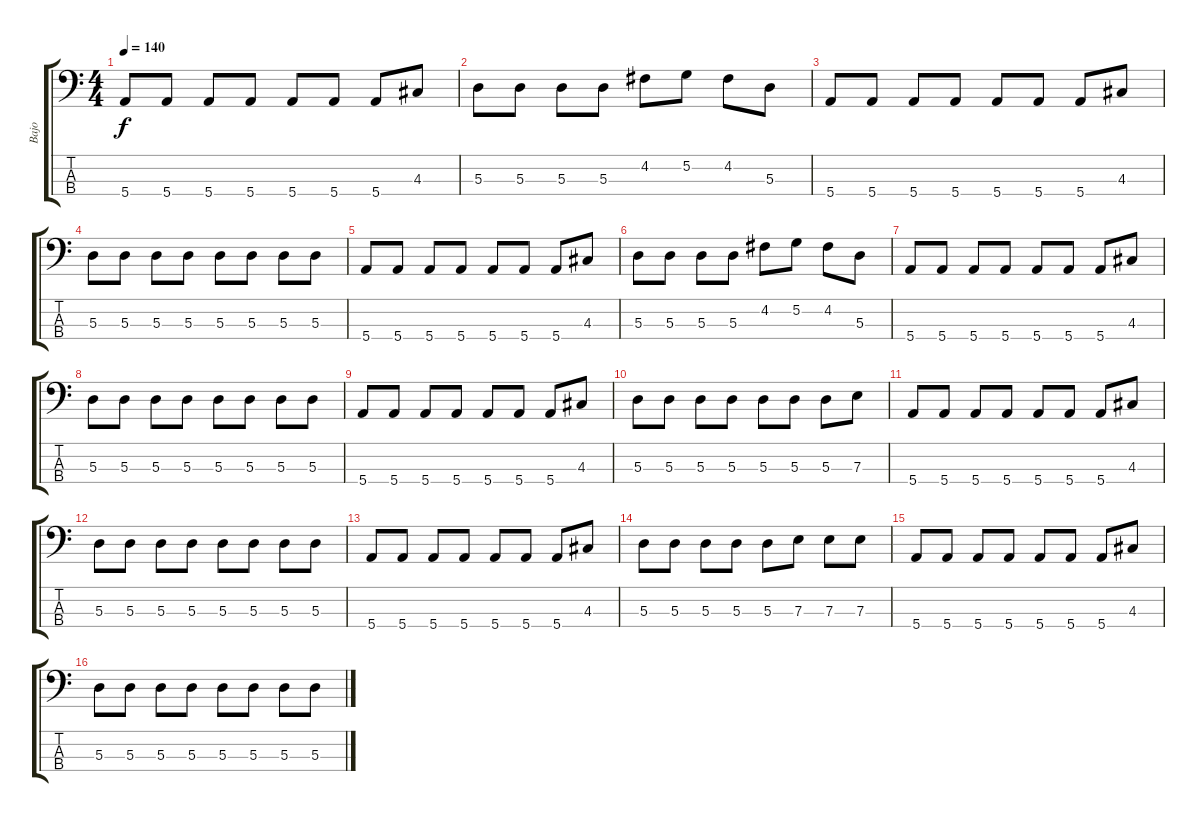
\track ("Bajo" "Bajo") {instrument electricbassfinger}
\staff {score tabs}
\tuning (G2 D2 A1 E1) {hide}
\ts (4 4)
\tempo 140
\clef f4
\ks c
5.4.8{dy f} 5.4.8 5.4.8 5.4.8 5.4.8 5.4.8 5.4.8 4.3.8 |
5.3.8 5.3.8 5.3.8 5.3.8 4.2.8 5.2.8 4.2.8 5.3.8 |
5.4.8 5.4.8 5.4.8 5.4.8 5.4.8 5.4.8 5.4.8 4.3.8 |
5.3.8 5.3.8 5.3.8 5.3.8 5.3.8 5.3.8 5.3.8 5.3.8 |
5.4.8 5.4.8 5.4.8 5.4.8 5.4.8 5.4.8 5.4.8 4.3.8 |
5.3.8 5.3.8 5.3.8 5.3.8 4.2.8 5.2.8 4.2.8 5.3.8 |
5.4.8 5.4.8 5.4.8 5.4.8 5.4.8 5.4.8 5.4.8 4.3.8 |
5.3.8 5.3.8 5.3.8 5.3.8 5.3.8 5.3.8 5.3.8 5.3.8 |
5.4.8 5.4.8 5.4.8 5.4.8 5.4.8 5.4.8 5.4.8 4.3.8 |
5.3.8 5.3.8 5.3.8 5.3.8 5.3.8 5.3.8 5.3.8 7.3.8 |
5.4.8 5.4.8 5.4.8 5.4.8 5.4.8 5.4.8 5.4.8 4.3.8 |
5.3.8 5.3.8 5.3.8 5.3.8 5.3.8 5.3.8 5.3.8 5.3.8 |
5.4.8 5.4.8 5.4.8 5.4.8 5.4.8 5.4.8 5.4.8 4.3.8 |
5.3.8 5.3.8 5.3.8 5.3.8 5.3.8 7.3.8 7.3.8 7.3.8 |
5.4.8 5.4.8 5.4.8 5.4.8 5.4.8 5.4.8 5.4.8 4.3.8 |
5.3.8 5.3.8 5.3.8 5.3.8 5.3.8 5.3.8 5.3.8 5.3.8
